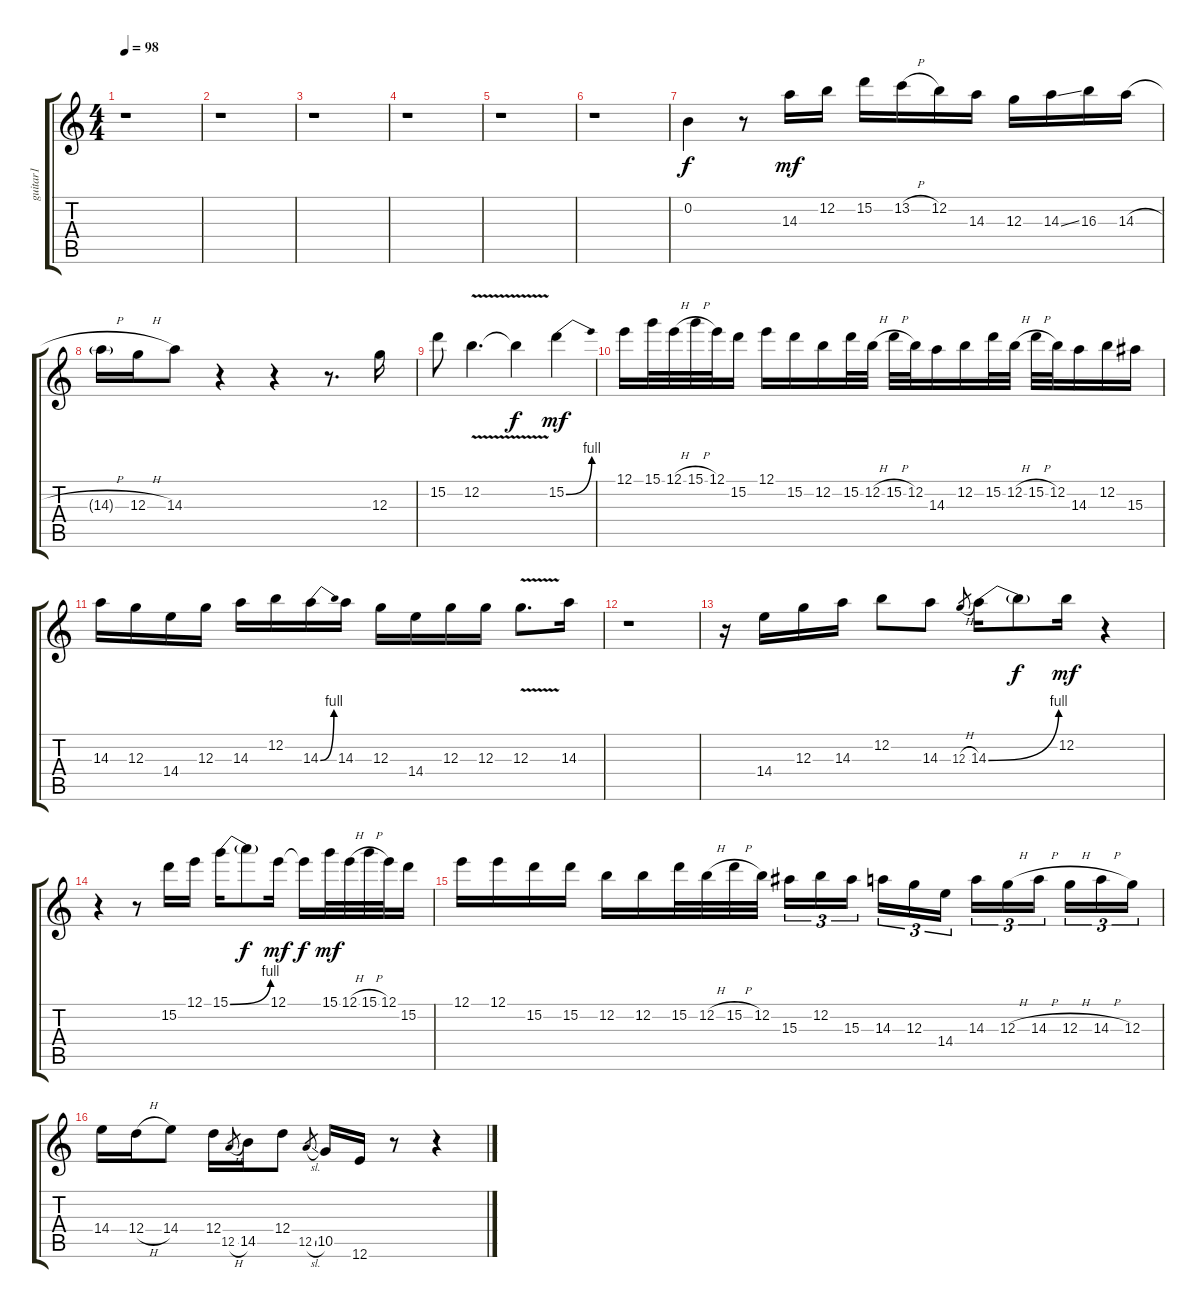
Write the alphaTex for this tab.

\track ("guitar1" "guitar1") {instrument electricguitarclean}
\staff {score tabs}
\tuning (E4 B3 G3 D3 A2 E2) {hide}
\ts (4 4)
\tempo 98
\clef g2
\ks c
r.1{dy mf} |
r.1 |
r.1 |
r.1 |
r.1 |
r.1 |
0.2.4{dy f} r.8 14.3.16{dy mf} 12.2.16 15.2.16 13.2{h}.16 12.2.16 14.3.16 12.3.16 14.3{ss}.16 16.3.16 14.3{h}.16 |
14.3{h g}.16 12.3{h}.16 14.3.8 r.4 r.4 r.8{d} 12.3.16 |
15.2.8 12.2{v}.4{d} 12.2{t}.4{dy f} 15.2{be (bend 0 0 60 4)}.4{dy mf} |
12.1.16 15.1.32 12.1{h}.32 15.1{h}.32 12.1.32 15.2.16 12.1.16 15.2.16 12.2.16 15.2.32 12.2{h}.32 15.2{h}.32 12.2.32 14.3.16 12.2.16 15.2.32 12.2{h}.32 15.2{h}.32 12.2.32 14.3.16 12.2.16 15.3.16 |
14.3.16 12.3.16 14.4.16 12.3.16 14.3.16 12.2.16 14.3{be (bend 0 0 60 4)}.16 14.3.16 12.3.16 14.4.16 12.3.16 12.3.16 12.3{v}.8{d} 14.3.16 |
r.1 |
r.16 14.4.16 12.3.16 14.3.16 12.2.8 14.3.8 12.3{h}.8{gr} 14.3{be (bend 0 0 60 4)}.16 14.3{t}.8{dy f} 12.2.16{dy mf} r.4 |
r.4 r.8 15.2.16 12.1.16 15.1{be (bend 0 0 60 4)}.16 15.1{t}.8{dy f} 12.1.16{dy mf} 12.1{t}.16{dy f} 15.1.32{dy mf} 12.1{h}.32 15.1{h}.32 12.1.32 15.2.16 |
12.1.16 12.1.16 15.2.16 15.2.16 12.2.16 12.2.16 15.2.32 12.2{h}.32 15.2{h}.32 12.2.32 15.3.16{tu (3 2)} 12.2.16{tu (3 2)} 15.3.16{tu (3 2) beam splitsecondary} 14.3.16{tu (3 2)} 12.3.16{tu (3 2)} 14.4.16{tu (3 2)} 14.3.16{tu (3 2)} 12.3{h}.16{tu (3 2)} 14.3{h}.16{tu (3 2) beam splitsecondary} 12.3{h}.16{tu (3 2)} 14.3{h}.16{tu (3 2)} 12.3.16{tu (3 2)} |
14.4.16 12.4{h}.16 14.4.8 12.4.16 12.5{h}.8{gr} 14.5.16 12.4.8 12.5{sl}.8{gr} 10.5.16 12.6.16 r.8 r.4
